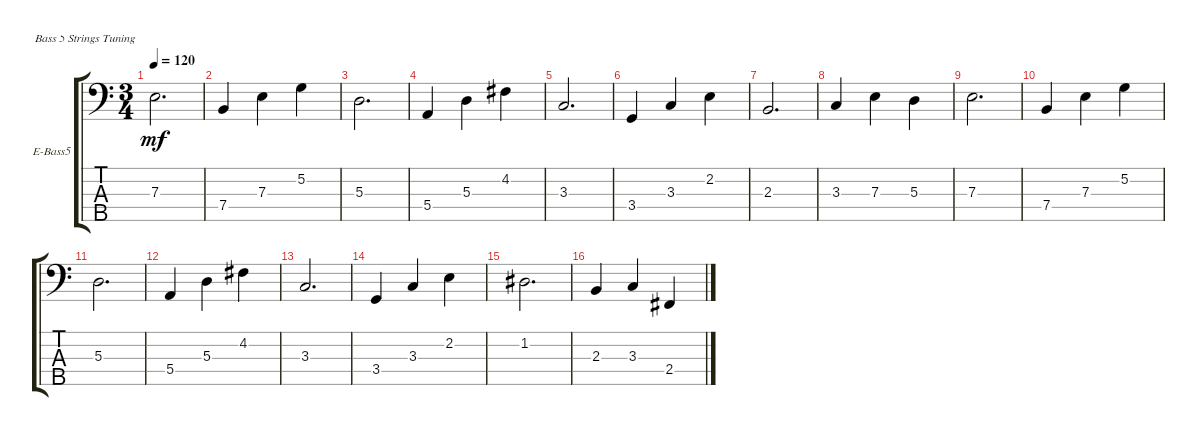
\defaultSystemsLayout 4
\bracketExtendMode groupsimilarinstruments
\firstSystemTrackNameOrientation horizontal
\otherSystemsTrackNameOrientation horizontal
\track ("Electric Bass" "E-Bass5") {instrument electricbassfinger}
\staff {score tabs}
\tuning (G2 D2 A1 E1 B0)
\ts (3 4)
\tempo 120
\clef f4
\scale
0.509881
\ks c
7.3.2{d dy mf instrument electricbassfinger} |
\scale
0.245059 7.4.4 7.3.4 5.2.4 |
\scale
0.245059 5.3.2{d} |
\scale
0.333333 5.4.4 5.3.4 4.2.4 |
\scale
0.333333 3.3.2{d} |
\scale
0.333333 3.4.4 3.3.4 2.2.4 |
2.3.2{d} |
3.3.4 7.3.4 5.3.4 |
7.3.2{d} |
7.4.4 7.3.4 5.2.4 |
5.3.2{d} |
5.4.4 5.3.4 4.2.4 |
3.3.2{d} |
3.4.4 3.3.4 2.2.4 |
1.2.2{d} |
2.3.4 3.3.4 2.4.4
